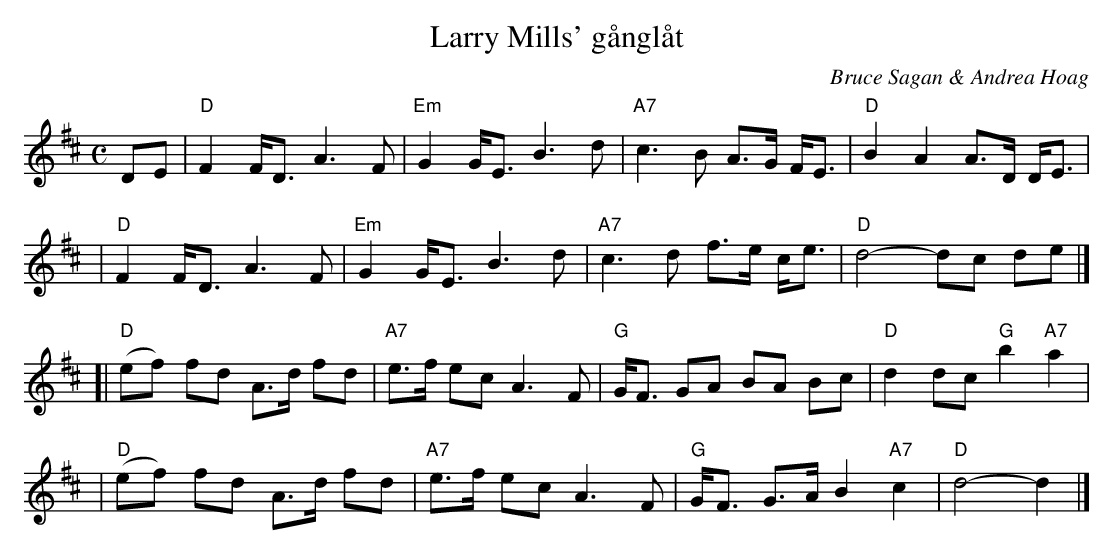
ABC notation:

X:1
T: Larry Mills' g\aangl\aat
O: Bruce Sagan & Andrea Hoag
M: C
L: 1/8
K: D
DE \
|  "D"F2 F<D A3 F | "Em"G2 G<E B3 d | "A7"c3 B A>G F<E | "D"B2 A2 A>D D<E |
|  "D"F2 F<D A3 F | "Em"G2 G<E B3 d | "A7"c3 d f>e c<e | "D"d4- dc de |]
[| "D"(ef) fd A>d fd | "A7"e>f ec A3 F | "G"G<F GA BA Bc | "D"d2 dc "G"b2"A7"a2 |
|  "D"(ef) fd A>d fd | "A7"e>f ec A3 F | "G"G<F G>A B2 "A7"c2 | "D"d4- d2 |]
